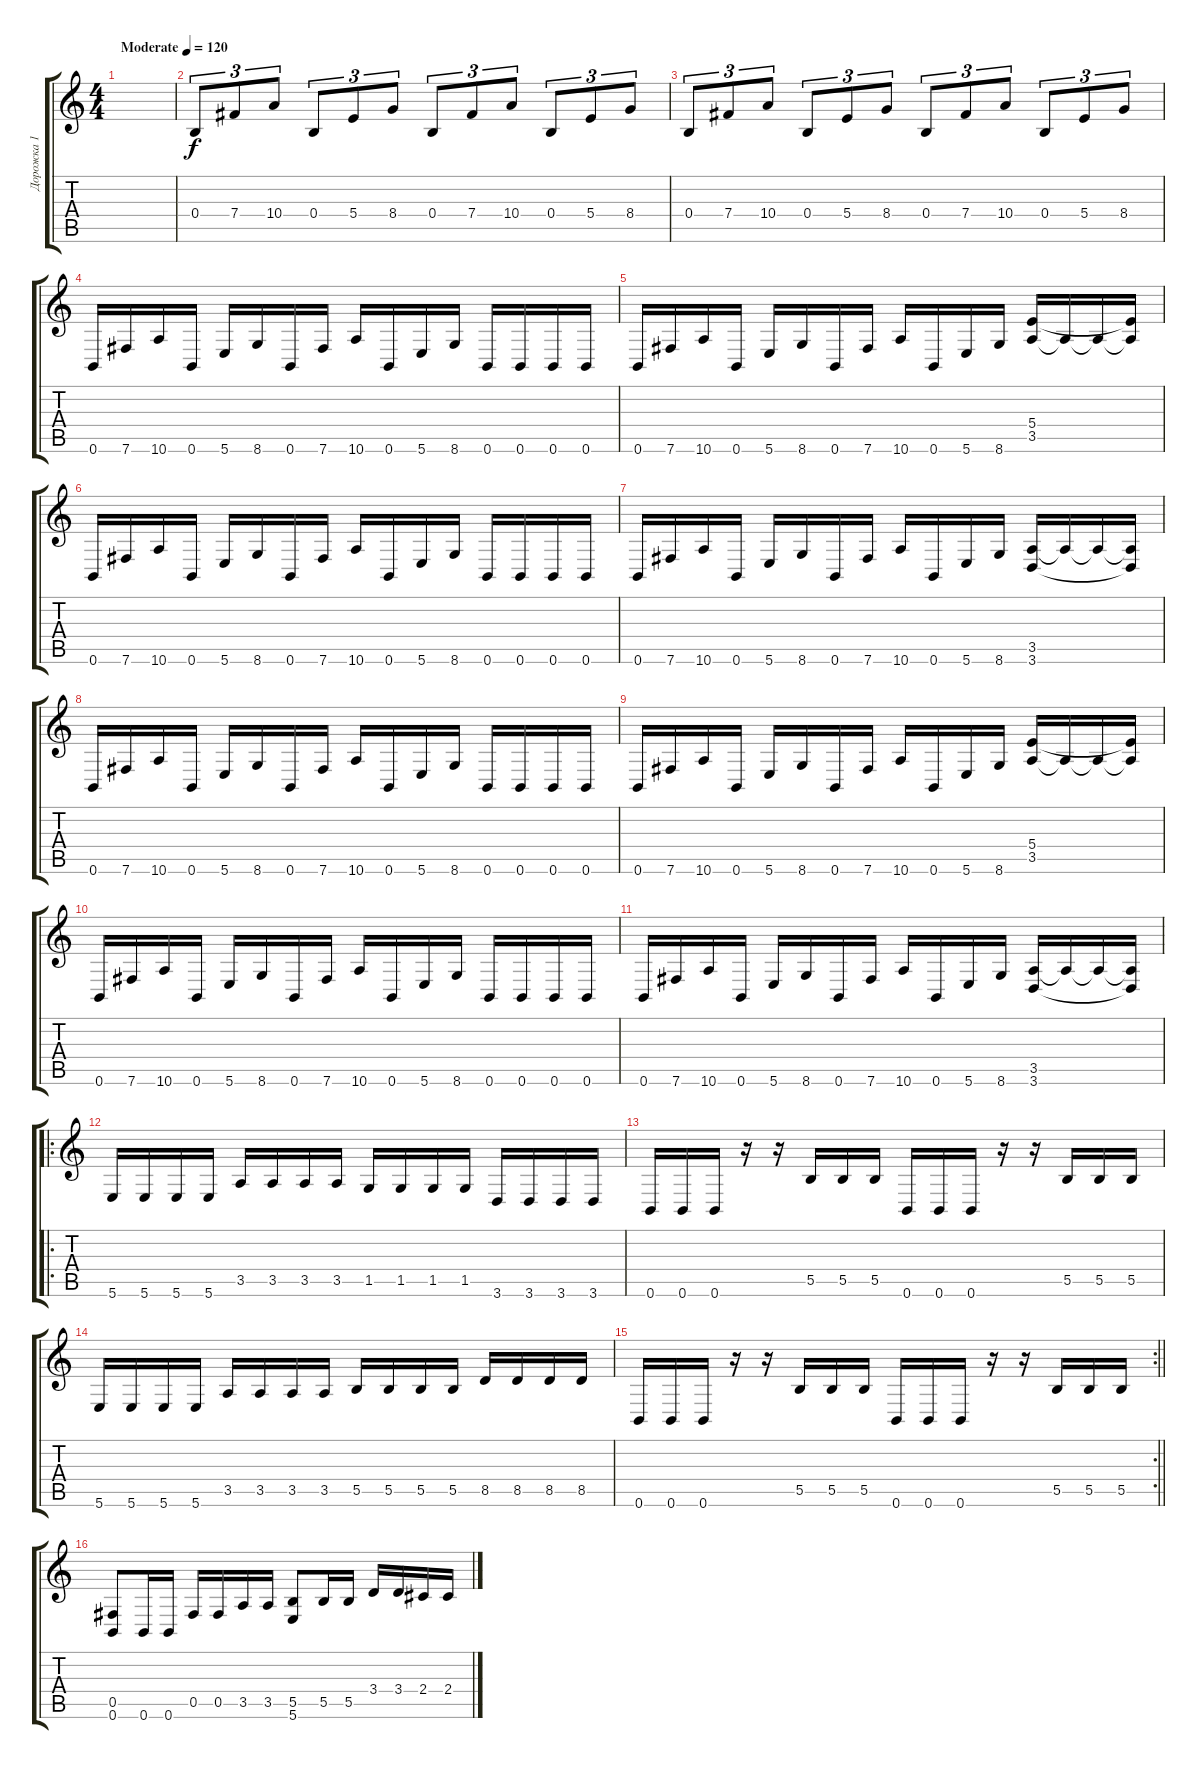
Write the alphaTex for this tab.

\track ("Дорожка 1" "Дорожка 1") {instrument distortionguitar}
\staff {score tabs}
\tuning (Db4 Ab3 E3 B2 Gb2 B1) {hide}
\ts (4 4)
\tempo (120 "Moderate")
\clef g2
\ks c
|
0.4.8{tu (3 2)} 7.4.8{tu (3 2)} 10.4.8{tu (3 2)} 0.4.8{tu (3 2)} 5.4.8{tu (3 2)} 8.4.8{tu (3 2)} 0.4.8{tu (3 2)} 7.4.8{tu (3 2)} 10.4.8{tu (3 2)} 0.4.8{tu (3 2)} 5.4.8{tu (3 2)} 8.4.8{tu (3 2)} |
0.4.8{tu (3 2)} 7.4.8{tu (3 2)} 10.4.8{tu (3 2)} 0.4.8{tu (3 2)} 5.4.8{tu (3 2)} 8.4.8{tu (3 2)} 0.4.8{tu (3 2)} 7.4.8{tu (3 2)} 10.4.8{tu (3 2)} 0.4.8{tu (3 2)} 5.4.8{tu (3 2)} 8.4.8{tu (3 2)} |
0.6.16 7.6.16 10.6.16 0.6.16 5.6.16 8.6.16 0.6.16 7.6.16 10.6.16 0.6.16 5.6.16 8.6.16 0.6.16 0.6.16 0.6.16 0.6.16 |
0.6.16 7.6.16 10.6.16 0.6.16 5.6.16 8.6.16 0.6.16 7.6.16 10.6.16 0.6.16 5.6.16 8.6.16 (5.4 3.5).16 3.5{t}.16 3.5{t}.16 (5.4{t} 3.5{t}).16 |
0.6.16 7.6.16 10.6.16 0.6.16 5.6.16 8.6.16 0.6.16 7.6.16 10.6.16 0.6.16 5.6.16 8.6.16 0.6.16 0.6.16 0.6.16 0.6.16 |
0.6.16 7.6.16 10.6.16 0.6.16 5.6.16 8.6.16 0.6.16 7.6.16 10.6.16 0.6.16 5.6.16 8.6.16 (3.5 3.6).16 3.5{t}.16 3.5{t}.16 (3.5{t} 3.6{t}).16 |
0.6.16 7.6.16 10.6.16 0.6.16 5.6.16 8.6.16 0.6.16 7.6.16 10.6.16 0.6.16 5.6.16 8.6.16 0.6.16 0.6.16 0.6.16 0.6.16 |
0.6.16 7.6.16 10.6.16 0.6.16 5.6.16 8.6.16 0.6.16 7.6.16 10.6.16 0.6.16 5.6.16 8.6.16 (5.4 3.5).16 3.5{t}.16 3.5{t}.16 (5.4{t} 3.5{t}).16 |
0.6.16 7.6.16 10.6.16 0.6.16 5.6.16 8.6.16 0.6.16 7.6.16 10.6.16 0.6.16 5.6.16 8.6.16 0.6.16 0.6.16 0.6.16 0.6.16 |
0.6.16 7.6.16 10.6.16 0.6.16 5.6.16 8.6.16 0.6.16 7.6.16 10.6.16 0.6.16 5.6.16 8.6.16 (3.5 3.6).16 3.5{t}.16 3.5{t}.16 (3.5{t} 3.6{t}).16 |
\ro
\section ("" " ")
5.6.16 5.6.16 5.6.16 5.6.16 3.5.16 3.5.16 3.5.16 3.5.16 1.5.16 1.5.16 1.5.16 1.5.16 3.6.16 3.6.16 3.6.16 3.6.16 |
0.6.16 0.6.16 0.6.16 r.16 r.16 5.5.16 5.5.16 5.5.16 0.6.16 0.6.16 0.6.16 r.16 r.16 5.5.16 5.5.16 5.5.16 |
5.6.16 5.6.16 5.6.16 5.6.16 3.5.16 3.5.16 3.5.16 3.5.16 5.5.16 5.5.16 5.5.16 5.5.16 8.5.16 8.5.16 8.5.16 8.5.16 |
\rc 2
\barLineRight lightlight
0.6.16 0.6.16 0.6.16 r.16 r.16 5.5.16 5.5.16 5.5.16 0.6.16 0.6.16 0.6.16 r.16 r.16 5.5.16 5.5.16 5.5.16 |
\section ("" " ")
(0.5 0.6).8 0.6.16 0.6.16 0.5.16 0.5.16 3.5.16 3.5.16 (5.5 5.6).8 5.5.16 5.5.16 3.4.16 3.4.16 2.4.16 2.4.16
